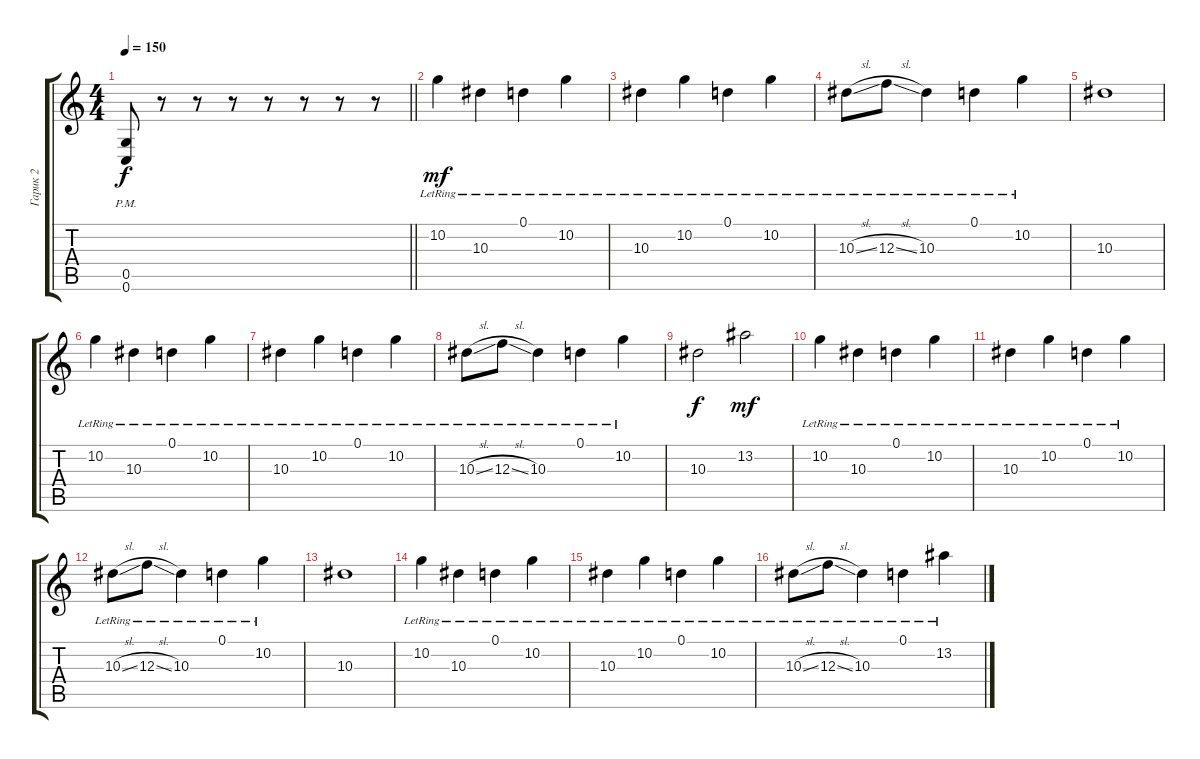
\track ("Гарик 2" "Гарик 2") {instrument distortionguitar}
\staff {score tabs}
\tuning (D4 A3 F3 C3 G2 C2) {hide}
\ts (4 4)
\tempo 150
\clef g2
\barLineRight lightlight
\ks c
(0.5{pm} 0.6{pm}).8{dy f} r.8 r.8 r.8 r.8 r.8 r.8 r.8 |
\section ("" "")
10.2{lr}.4{dy mf instrument electricguitarclean} 10.3{lr}.4 0.1{lr}.4 10.2{lr}.4 |
10.3{lr}.4 10.2{lr}.4 0.1{lr}.4 10.2{lr}.4 |
10.3{sl lr}.8 12.3{sl lr}.8 10.3{lr}.4 0.1{lr}.4 10.2{lr}.4 |
10.3.1 |
10.2{lr}.4{instrument electricguitarclean} 10.3{lr}.4 0.1{lr}.4 10.2{lr}.4 |
10.3{lr}.4 10.2{lr}.4 0.1{lr}.4 10.2{lr}.4 |
10.3{sl lr}.8 12.3{sl lr}.8 10.3{lr}.4 0.1{lr}.4 10.2{lr}.4 |
10.3.2{dy f} 13.2.2{dy mf} |
10.2{lr}.4{instrument electricguitarclean} 10.3{lr}.4 0.1{lr}.4 10.2{lr}.4 |
10.3{lr}.4 10.2{lr}.4 0.1{lr}.4 10.2{lr}.4 |
10.3{sl lr}.8 12.3{sl lr}.8 10.3{lr}.4 0.1{lr}.4 10.2{lr}.4 |
10.3.1 |
10.2{lr}.4{instrument electricguitarclean} 10.3{lr}.4 0.1{lr}.4 10.2{lr}.4 |
10.3{lr}.4 10.2{lr}.4 0.1{lr}.4 10.2{lr}.4 |
10.3{sl lr}.8 12.3{sl lr}.8 10.3{lr}.4 0.1{lr}.4 13.2{lr}.4
